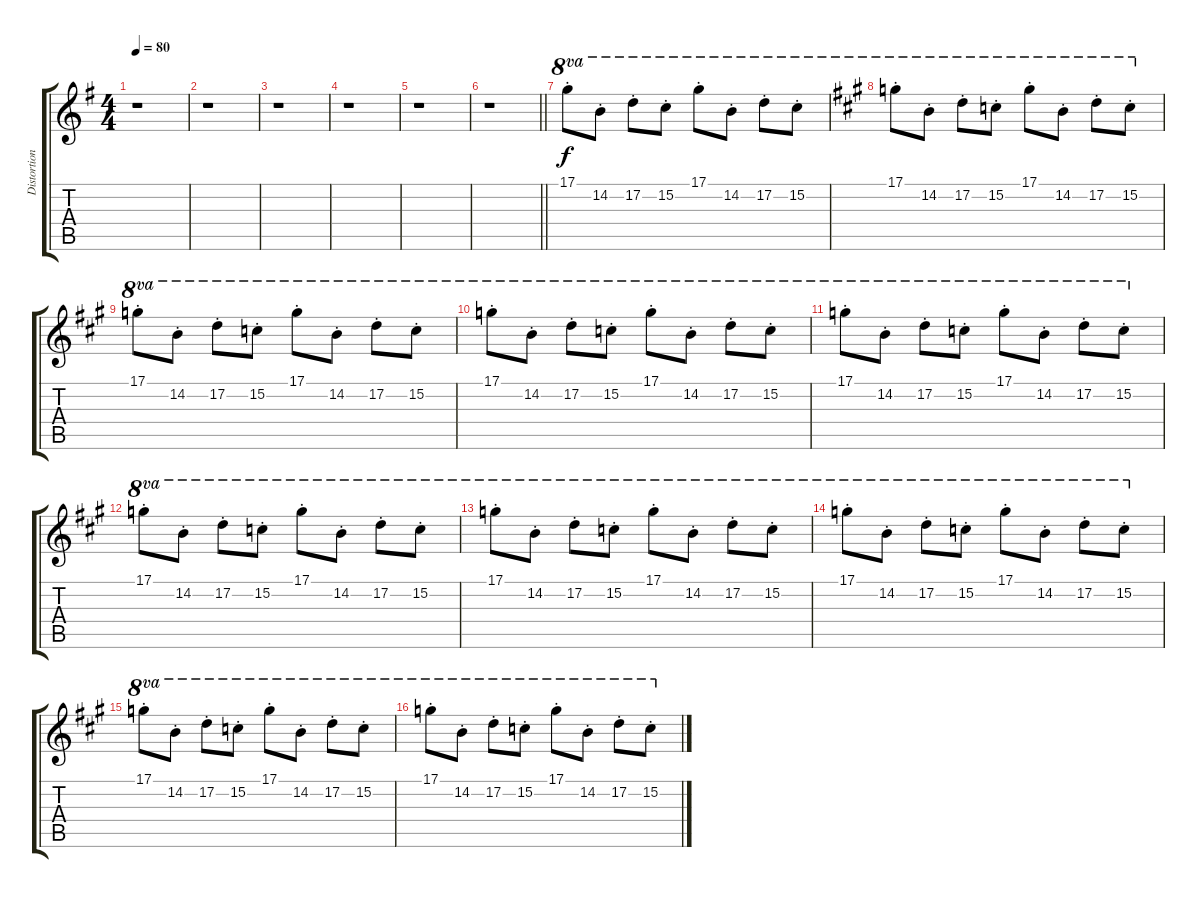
\track ("Distortion" "Distortion") {instrument distortionguitar}
\staff {score tabs}
\tuning (D4 A3 F3 C3 G2 D2) {hide}
\ts (4 4)
\tempo 80
\clef g2
\ks g
r.1{dy f} |
r.1 |
r.1 |
r.1 |
r.1 |
\barLineRight lightlight
r.1 |
17.1{st}.8{ot 8va} 14.2{st}.8{ot 8va} 17.2{st}.8{ot 8va} 15.2{st}.8{ot 8va} 17.1{st}.8{ot 8va} 14.2{st}.8{ot 8va} 17.2{st}.8{ot 8va} 15.2{st}.8{ot 8va} |
\ks a
17.1{st}.8{ot 8va} 14.2{st}.8{ot 8va} 17.2{st}.8{ot 8va} 15.2{st}.8{ot 8va} 17.1{st}.8{ot 8va} 14.2{st}.8{ot 8va} 17.2{st}.8{ot 8va} 15.2{st}.8{ot 8va} |
17.1{st}.8{ot 8va} 14.2{st}.8{ot 8va} 17.2{st}.8{ot 8va} 15.2{st}.8{ot 8va} 17.1{st}.8{ot 8va} 14.2{st}.8{ot 8va} 17.2{st}.8{ot 8va} 15.2{st}.8{ot 8va} |
17.1{st}.8{ot 8va} 14.2{st}.8{ot 8va} 17.2{st}.8{ot 8va} 15.2{st}.8{ot 8va} 17.1{st}.8{ot 8va} 14.2{st}.8{ot 8va} 17.2{st}.8{ot 8va} 15.2{st}.8{ot 8va} |
17.1{st}.8{ot 8va} 14.2{st}.8{ot 8va} 17.2{st}.8{ot 8va} 15.2{st}.8{ot 8va} 17.1{st}.8{ot 8va} 14.2{st}.8{ot 8va} 17.2{st}.8{ot 8va} 15.2{st}.8{ot 8va} |
17.1{st}.8{ot 8va} 14.2{st}.8{ot 8va} 17.2{st}.8{ot 8va} 15.2{st}.8{ot 8va} 17.1{st}.8{ot 8va} 14.2{st}.8{ot 8va} 17.2{st}.8{ot 8va} 15.2{st}.8{ot 8va} |
17.1{st}.8{ot 8va} 14.2{st}.8{ot 8va} 17.2{st}.8{ot 8va} 15.2{st}.8{ot 8va} 17.1{st}.8{ot 8va} 14.2{st}.8{ot 8va} 17.2{st}.8{ot 8va} 15.2{st}.8{ot 8va} |
17.1{st}.8{ot 8va} 14.2{st}.8{ot 8va} 17.2{st}.8{ot 8va} 15.2{st}.8{ot 8va} 17.1{st}.8{ot 8va} 14.2{st}.8{ot 8va} 17.2{st}.8{ot 8va} 15.2{st}.8{ot 8va} |
17.1{st}.8{ot 8va} 14.2{st}.8{ot 8va} 17.2{st}.8{ot 8va} 15.2{st}.8{ot 8va} 17.1{st}.8{ot 8va} 14.2{st}.8{ot 8va} 17.2{st}.8{ot 8va} 15.2{st}.8{ot 8va} |
17.1{st}.8{ot 8va} 14.2{st}.8{ot 8va} 17.2{st}.8{ot 8va} 15.2{st}.8{ot 8va} 17.1{st}.8{ot 8va} 14.2{st}.8{ot 8va} 17.2{st}.8{ot 8va} 15.2{st}.8{ot 8va}
